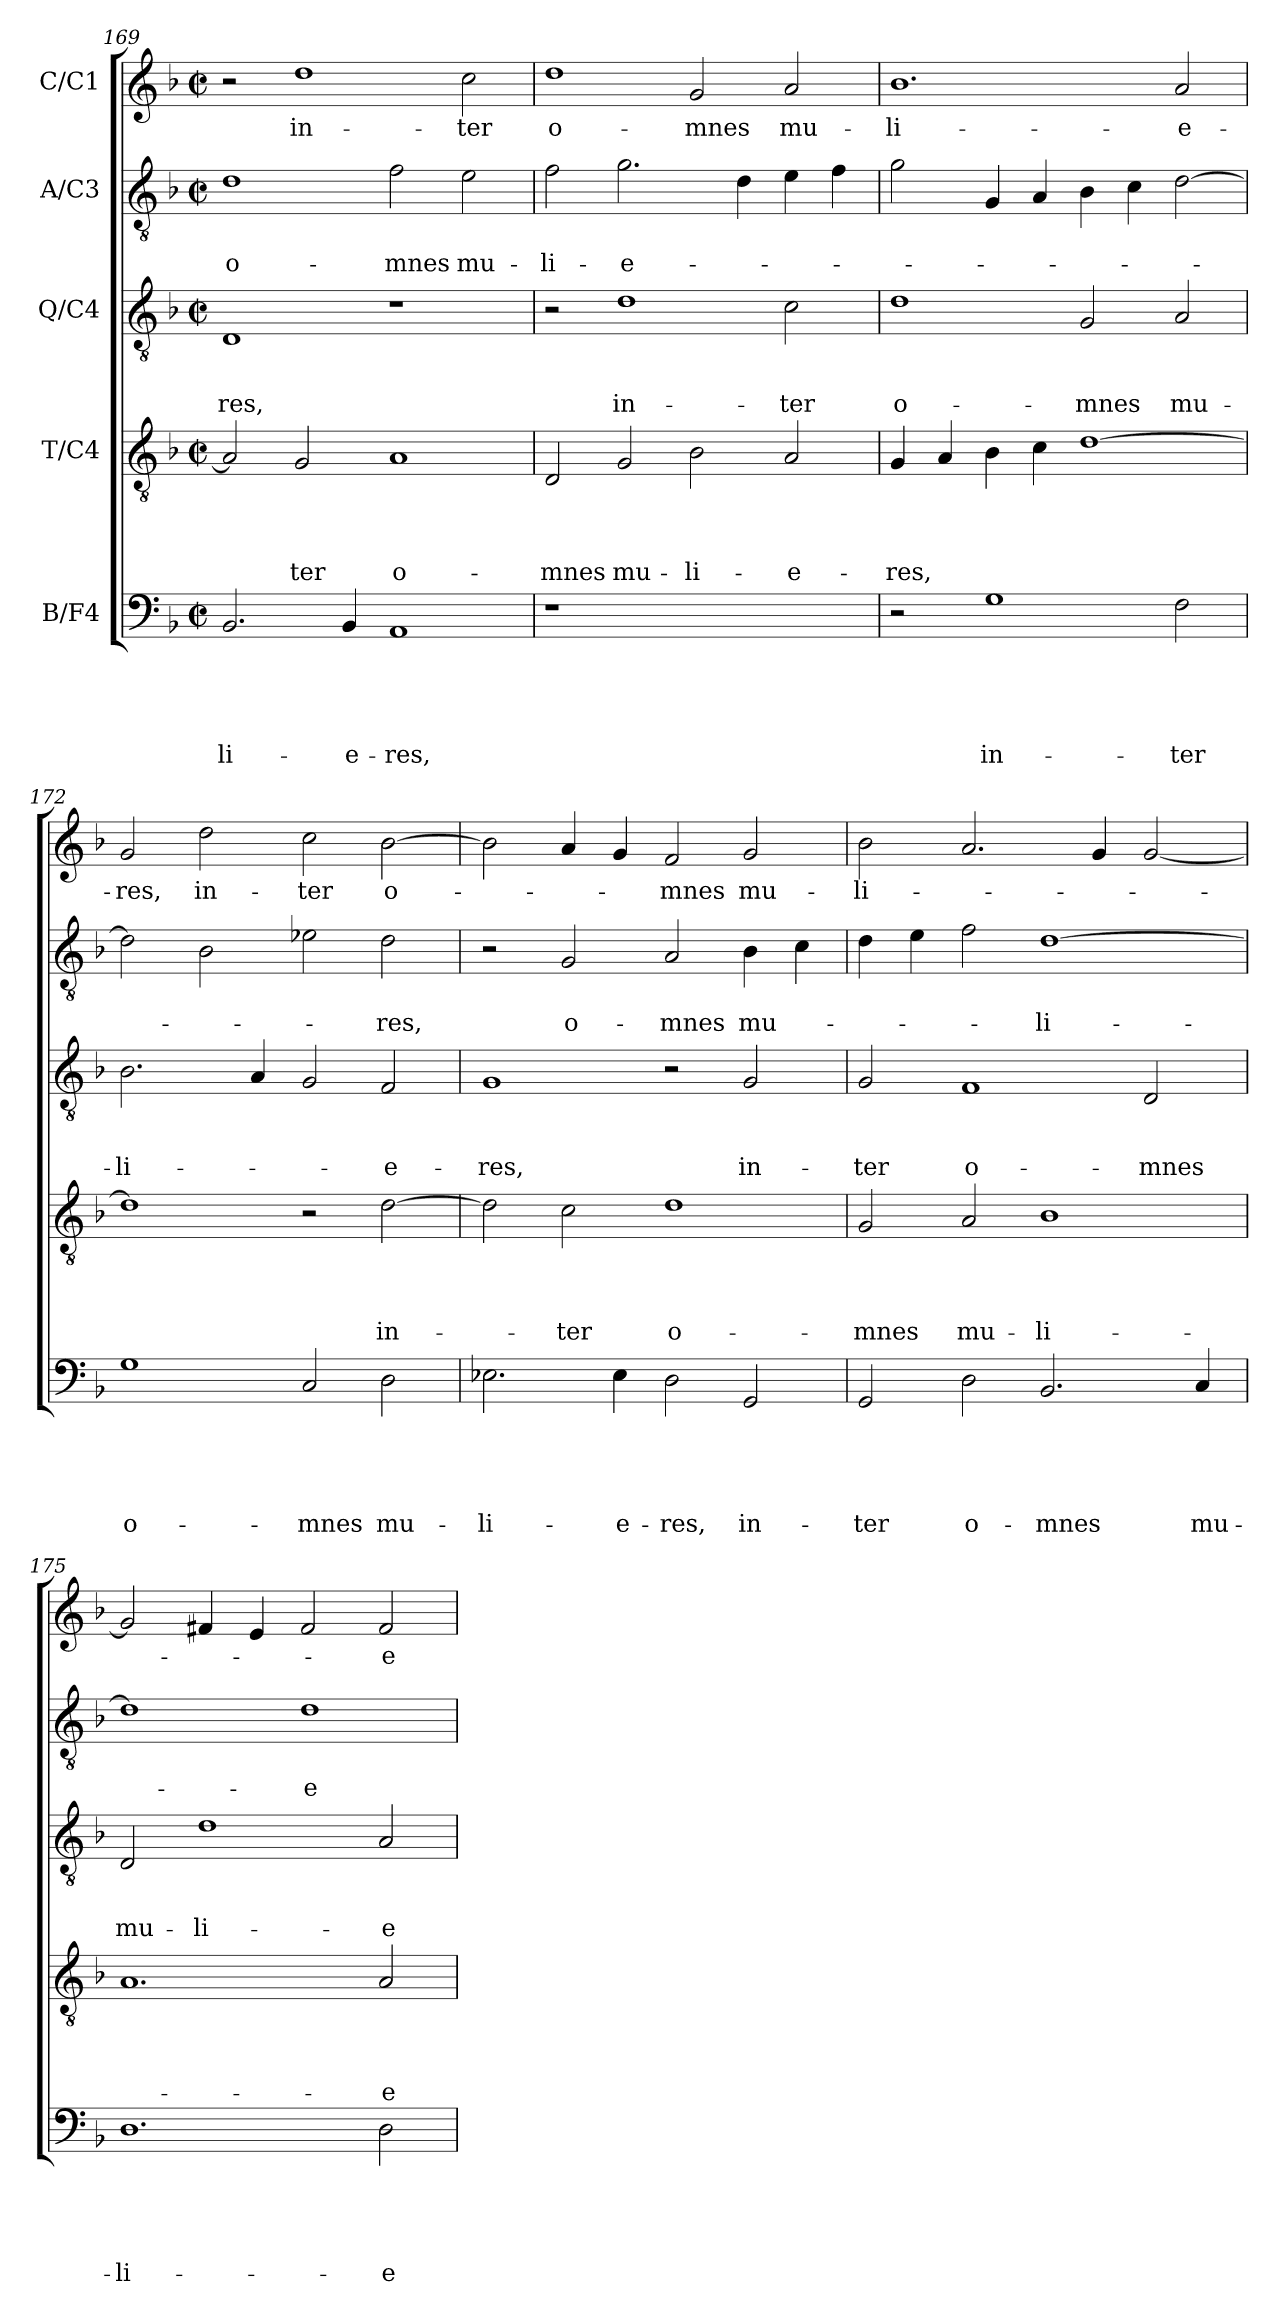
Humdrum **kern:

**kern	**text	**text	**text	**text	**text	**kern	**text	**text	**text	**text	**kern	**text	**text	**text	**kern	**text	**text	**kern	**text
*part5	*part5	*part5	*part5	*part5	*part5	*part4	*part4	*part4	*part4	*part4	*part3	*part3	*part3	*part3	*part2	*part2	*part2	*part1	*part1
*staff5	*staff5	*staff5	*staff5	*staff5	*staff5	*staff4	*staff4	*staff4	*staff4	*staff4	*staff3	*staff3	*staff3	*staff3	*staff2	*staff2	*staff2	*staff1	*staff1
*I"B/F4	*	*	*	*	*	*I"T/C4	*	*	*	*	*I"Q/C4	*	*	*	*I"A/C3	*	*	*I"C/C1	*
*clefF4	*	*	*	*	*	*clefGv2	*	*	*	*	*clefGv2	*	*	*	*clefGv2	*	*	*clefG2	*
*k[b-]	*	*	*	*	*	*k[b-]	*	*	*	*	*k[b-]	*	*	*	*k[b-]	*	*	*k[b-]	*
*F:	*	*	*	*	*	*F:	*	*	*	*	*F:	*	*	*	*F:	*	*	*F:	*
*M2/2	*	*	*	*	*	*M2/2	*	*	*	*	*M2/2	*	*	*	*M2/2	*	*	*M2/2	*
*met(c|)	*	*	*	*	*	*met(c|)	*	*	*	*	*met(c|)	*	*	*	*met(c|)	*	*	*met(c|)	*
=169	=169	=169	=169	=169	=169	=169	=169	=169	=169	=169	=169	=169	=169	=169	=169	=169	=169	=169	=169
!	!	!	!	!	!LO:LY:b	!	!	!	!	!	!	!	!	!LO:LY:b	!	!	!LO:LY:b	!	!
2.BB-/	.	.	.	.	-li-	2A/]	.	.	.	.	1D	.	.	-res,	1d	.	o-	2r	.
!	!	!	!	!	!	!	!	!	!	!LO:LY:b	!	!	!	!	!	!	!	!	!LO:LY:b
.	.	.	.	.	.	2G/	.	.	.	-ter	.	.	.	.	.	.	.	1dd	in-
!	!	!	!	!	!LO:LY:b	!	!	!	!	!	!	!	!	!	!	!	!	!	!
4BB-/	.	.	.	.	-e-	.	.	.	.	.	.	.	.	.	.	.	.	.	.
!	!	!	!	!	!LO:LY:b	!	!	!	!	!LO:LY:b	!	!	!	!	!	!	!LO:LY:b	!	!
1AA	.	.	.	.	-res,	1A	.	.	.	o-	1r	.	.	.	2f\	.	-mnes	.	.
!	!	!	!	!	!	!	!	!	!	!	!	!	!	!	!	!	!LO:LY:b	!	!LO:LY:b
.	.	.	.	.	.	.	.	.	.	.	.	.	.	.	2e\	.	mu-	2cc\	-ter
=170	=170	=170	=170	=170	=170	=170	=170	=170	=170	=170	=170	=170	=170	=170	=170	=170	=170	=170	=170
!	!	!	!	!	!	!	!	!	!	!LO:LY:b	!	!	!	!	!	!	!LO:LY:b	!	!LO:LY:b
1r	.	.	.	.	.	2D/	.	.	.	-mnes	2r	.	.	.	2f\	.	-li-	1dd	o-
!	!	!	!	!	!	!	!	!	!	!LO:LY:b	!	!	!	!LO:LY:b	!	!	!LO:LY:b	!	!
.	.	.	.	.	.	2G/	.	.	.	mu-	1d	.	.	in-	2.g\	.	-e-	.	.
!	!	!	!	!	!	!	!	!	!	!LO:LY:b	!	!	!	!	!	!	!	!	!LO:LY:b
1ryy	.	.	.	.	.	2B-\	.	.	.	-li-	.	.	.	.	.	.	.	2g/	-mnes
.	.	.	.	.	.	.	.	.	.	.	.	.	.	.	4d\	.	.	.	.
!	!	!	!	!	!	!	!	!	!	!LO:LY:b	!	!	!	!LO:LY:b	!	!	!	!	!LO:LY:b
.	.	.	.	.	.	2A/	.	.	.	-e-	2c\	.	.	-ter	4e\	.	.	2a/	mu-
.	.	.	.	.	.	.	.	.	.	.	.	.	.	.	4f\	.	.	.	.
=171	=171	=171	=171	=171	=171	=171	=171	=171	=171	=171	=171	=171	=171	=171	=171	=171	=171	=171	=171
!	!	!	!	!	!	!	!	!	!	!LO:LY:b	!	!	!	!LO:LY:b	!	!	!	!	!LO:LY:b
2r	.	.	.	.	.	4G/	.	.	.	-res,	1d	.	.	o-	2g\	.	.	1.b-	-li-
.	.	.	.	.	.	4A/	.	.	.	.	.	.	.	.	.	.	.	.	.
!	!	!	!	!	!LO:LY:b	!	!	!	!	!	!	!	!	!	!	!	!	!	!
1G	.	.	.	.	in-	4B-\	.	.	.	.	.	.	.	.	4G/	.	.	.	.
.	.	.	.	.	.	4c\	.	.	.	.	.	.	.	.	4A/	.	.	.	.
!	!	!	!	!	!	!	!	!	!	!	!	!	!	!LO:LY:b	!	!	!	!	!
.	.	.	.	.	.	[1d	.	.	.	.	2G/	.	.	-mnes	4B-\	.	.	.	.
.	.	.	.	.	.	.	.	.	.	.	.	.	.	.	4c\	.	.	.	.
!	!	!	!	!	!LO:LY:b	!	!	!	!	!	!	!	!	!LO:LY:b	!	!	!	!	!LO:LY:b
2F\	.	.	.	.	-ter	.	.	.	.	.	2A/	.	.	mu-	[2d\	.	.	2a/	-e-
!!LO:LB:g=z
=172	=172	=172	=172	=172	=172	=172	=172	=172	=172	=172	=172	=172	=172	=172	=172	=172	=172	=172	=172
!	!	!	!	!	!LO:LY:b	!	!	!	!	!	!	!	!	!LO:LY:b	!	!	!	!	!LO:LY:b
1G	.	.	.	.	o-	1d]	.	.	.	.	2.B-\	.	.	-li-	2d\]	.	.	2g/	-res,
!	!	!	!	!	!	!	!	!	!	!	!	!	!	!	!	!	!	!	!LO:LY:b
.	.	.	.	.	.	.	.	.	.	.	.	.	.	.	2B-\	.	.	2dd\	in-
.	.	.	.	.	.	.	.	.	.	.	4A/	.	.	.	.	.	.	.	.
!	!	!	!	!	!LO:LY:b	!	!	!	!	!	!	!	!	!	!	!	!	!	!LO:LY:b
2C/	.	.	.	.	-mnes	2r	.	.	.	.	2G/	.	.	.	2e-\	.	.	2cc\	-ter
!	!	!	!	!	!LO:LY:b	!	!	!	!	!LO:LY:b	!	!	!	!LO:LY:b	!	!	!LO:LY:b	!	!LO:LY:b
2D\	.	.	.	.	mu-	[2d\	.	.	.	in-	2F/	.	.	-e-	2d\	.	-res,	[2b-\	o-
=173	=173	=173	=173	=173	=173	=173	=173	=173	=173	=173	=173	=173	=173	=173	=173	=173	=173	=173	=173
!	!	!	!	!	!LO:LY:b	!	!	!	!	!	!	!	!	!LO:LY:b	!	!	!	!	!
2.E-X\	.	.	.	.	-li-	2d\]	.	.	.	.	1G	.	.	-res,	2r	.	.	2b-\]	.
!	!	!	!	!	!	!	!	!	!	!LO:LY:b	!	!	!	!	!	!	!LO:LY:b	!	!
.	.	.	.	.	.	2c\	.	.	.	-ter	.	.	.	.	2G/	.	o-	4a/	.
!	!	!	!	!	!LO:LY:b	!	!	!	!	!	!	!	!	!	!	!	!	!	!
4E-\	.	.	.	.	-e-	.	.	.	.	.	.	.	.	.	.	.	.	4g/	.
!	!	!	!	!	!LO:LY:b	!	!	!	!	!LO:LY:b	!	!	!	!	!	!	!LO:LY:b	!	!LO:LY:b
2D\	.	.	.	.	-res,	1d	.	.	.	o-	2r	.	.	.	2A/	.	-mnes	2f/	-mnes
!	!	!	!	!	!LO:LY:b	!	!	!	!	!	!	!	!	!LO:LY:b	!	!	!LO:LY:b	!	!LO:LY:b
2GG/	.	.	.	.	in-	.	.	.	.	.	2G/	.	.	in-	4B-\	.	mu-	2g/	mu-
.	.	.	.	.	.	.	.	.	.	.	.	.	.	.	4c\	.	.	.	.
=174	=174	=174	=174	=174	=174	=174	=174	=174	=174	=174	=174	=174	=174	=174	=174	=174	=174	=174	=174
!	!	!	!	!	!LO:LY:b	!	!	!	!	!LO:LY:b	!	!	!	!LO:LY:b	!	!	!	!	!LO:LY:b
2GG/	.	.	.	.	-ter	2G/	.	.	.	-mnes	2G/	.	.	-ter	4d\	.	.	2b-\	-li-
.	.	.	.	.	.	.	.	.	.	.	.	.	.	.	4e\	.	.	.	.
!	!	!	!	!	!LO:LY:b	!	!	!	!	!LO:LY:b	!	!	!	!LO:LY:b	!	!	!	!	!
2D\	.	.	.	.	o-	2A/	.	.	.	mu-	1F	.	.	o-	2f\	.	.	2.a/	.
!	!	!	!	!	!LO:LY:b	!	!	!	!	!LO:LY:b	!	!	!	!	!	!	!LO:LY:b	!	!
2.BB-/	.	.	.	.	-mnes	1B-	.	.	.	-li-	.	.	.	.	[1d	.	-li-	.	.
.	.	.	.	.	.	.	.	.	.	.	.	.	.	.	.	.	.	4g/	.
!	!	!	!	!	!	!	!	!	!	!	!	!	!	!LO:LY:b	!	!	!	!	!
.	.	.	.	.	.	.	.	.	.	.	2D/	.	.	-mnes	.	.	.	[2g/	.
!	!	!	!	!	!LO:LY:b	!	!	!	!	!	!	!	!	!	!	!	!	!	!
4C/	.	.	.	.	mu-	.	.	.	.	.	.	.	.	.	.	.	.	.	.
=175	=175	=175	=175	=175	=175	=175	=175	=175	=175	=175	=175	=175	=175	=175	=175	=175	=175	=175	=175
!	!	!	!	!	!LO:LY:b	!	!	!	!	!	!	!	!	!LO:LY:b	!	!	!	!	!
1.D	.	.	.	.	-li-	1.A	.	.	.	.	2D/	.	.	mu-	1d]	.	.	2g/]	.
!	!	!	!	!	!	!	!	!	!	!	!	!	!	!LO:LY:b	!	!	!	!	!
.	.	.	.	.	.	.	.	.	.	.	1d	.	.	-li-	.	.	.	4f#X/	.
.	.	.	.	.	.	.	.	.	.	.	.	.	.	.	.	.	.	4e/	.
!	!	!	!	!	!	!	!	!	!	!	!	!	!	!	!	!	!LO:LY:b	!	!
.	.	.	.	.	.	.	.	.	.	.	.	.	.	.	1d	.	-e-	2f#/	.
!	!	!	!	!	!LO:LY:b	!	!	!	!	!LO:LY:b	!	!	!	!LO:LY:b	!	!	!	!	!LO:LY:b
2D\	.	.	.	.	-e-	2A/	.	.	.	-e-	2A/	.	.	-e-	.	.	.	2f#/	-e-
=	=	=	=	=	=	=	=	=	=	=	=	=	=	=	=	=	=	=	=
*-	*-	*-	*-	*-	*-	*-	*-	*-	*-	*-	*-	*-	*-	*-	*-	*-	*-	*-	*-
